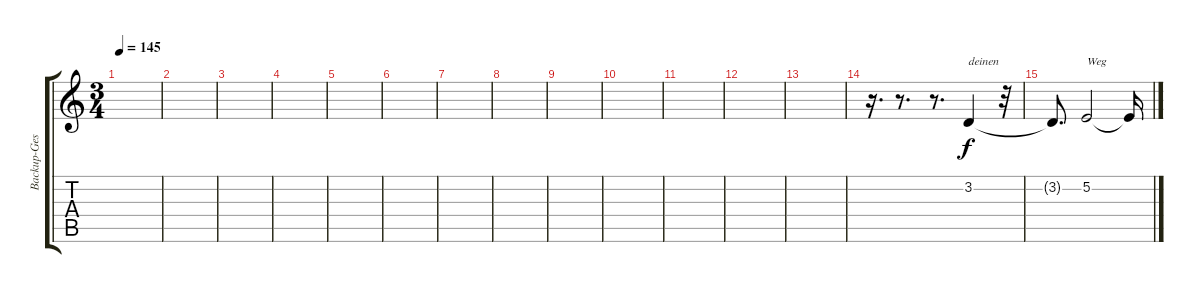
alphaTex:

\track ("Backup-Gesang 2" "Backup-Ges") {instrument choiraahs}
\staff {score tabs}
\tuning (E4 B3 G3 D3 A2 E2) {hide}
\ts (3 4)
\tempo 145
\clef g2
\ks c
|
|
|
|
|
|
|
|
|
|
|
|
|
r.16{d} r.8{d} r.8{d} 3.2.4{txt "deinen"} r.32 |
3.2{t}.8{d} 5.2.2{txt "Weg"} 5.2{t}.16
